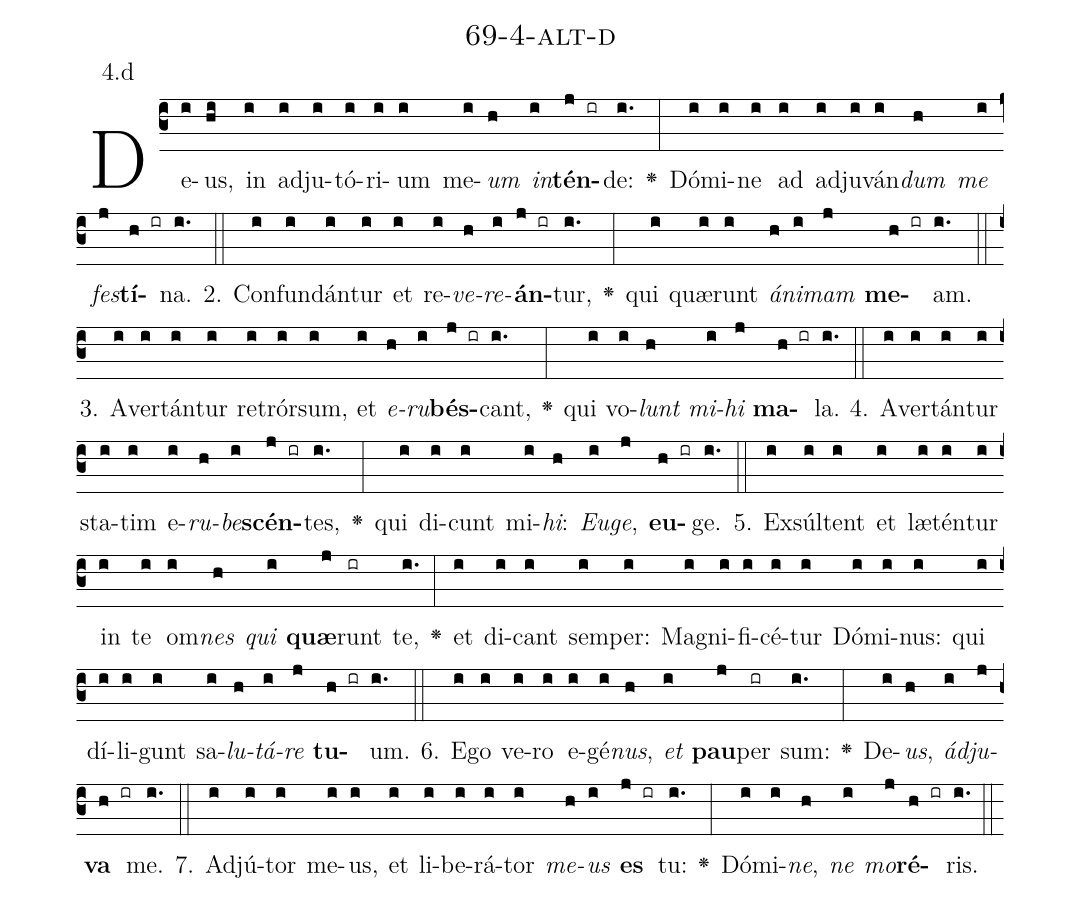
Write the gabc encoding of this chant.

name: 69-4-alt-d;
annotation: 4.d;
%%
(c3)De(i)us,(hi) in(i) ad(i)ju(i)tó(i)ri(i)um(i) me(i)<i>um</i>(h) <i>in</i>(i)<b>tén</b>(j ir)de:(i.) <v>\greheightstar</v>(:) Dó(i)mi(i)ne(i) ad(i) ad(i)ju(i)ván(i)<i>dum</i>(h) <i>me</i>(i) <i>fes</i>(j)<b>tí</b>(h ir)na.(i.) (::)
2. Con(i)fun(i)dán(i)tur(i) et(i) re(i)<i>ve</i>(h)<i>re</i>(i)<b>án</b>(j ir)tur,(i.) <v>\greheightstar</v>(:) qui(i) quæ(i)runt(i) <i>á</i>(h)<i>ni</i>(i)<i>mam</i>(j) <b>me</b>(h ir)am.(i.) (::)
3. A(i)ver(i)tán(i)tur(i) re(i)trór(i)sum,(i) et(i) <i>e</i>(h)<i>ru</i>(i)<b>bés</b>(j ir)cant,(i.) <v>\greheightstar</v>(:) qui(i) vo(i)<i>lunt</i>(h) <i>mi</i>(i)<i>hi</i>(j) <b>ma</b>(h ir)la.(i.) (::)
4. A(i)ver(i)tán(i)tur(i) sta(i)tim(i) e(i)<i>ru</i>(h)<i>be</i>(i)<b>scén</b>(j ir)tes,(i.) <v>\greheightstar</v>(:) qui(i) di(i)cunt(i) mi(i)<i>hi</i>:(h) <i>Eu</i>(i)<i>ge</i>,(j) <b>eu</b>(h ir)ge.(i.) (::)
5. Ex(i)súl(i)tent(i) et(i) læ(i)tén(i)tur(i) in(i) te(i) om(i)<i>nes</i>(h) <i>qui</i>(i) <b>quæ</b>(j)runt(ir) te,(i.) <v>\greheightstar</v>(:) et(i) di(i)cant(i) sem(i)per:(i) Ma(i)gni(i)fi(i)cé(i)tur(i) Dó(i)mi(i)nus:(i) qui(i) dí(i)li(i)gunt(i) sa(i)<i>lu</i>(h)<i>tá</i>(i)<i>re</i>(j) <b>tu</b>(h ir)um.(i.) (::)
6. E(i)go(i) ve(i)ro(i) e(i)gé(i)<i>nus</i>,(h) <i>et</i>(i) <b>pau</b>(j)per(ir) sum:(i.) <v>\greheightstar</v>(:) De(i)<i>us</i>,(h) <i>ád</i>(i)<i>ju</i>(j)<b>va</b>(h ir) me.(i.) (::)
7. Ad(i)jú(i)tor(i) me(i)us,(i) et(i) li(i)be(i)rá(i)tor(i) <i>me</i>(h)<i>us</i>(i) <b>es</b>(j ir) tu:(i.) <v>\greheightstar</v>(:) Dó(i)mi(i)<i>ne</i>,(h) <i>ne</i>(i) <i>mo</i>(j)<b>ré</b>(h ir)ris.(i.) (::)
